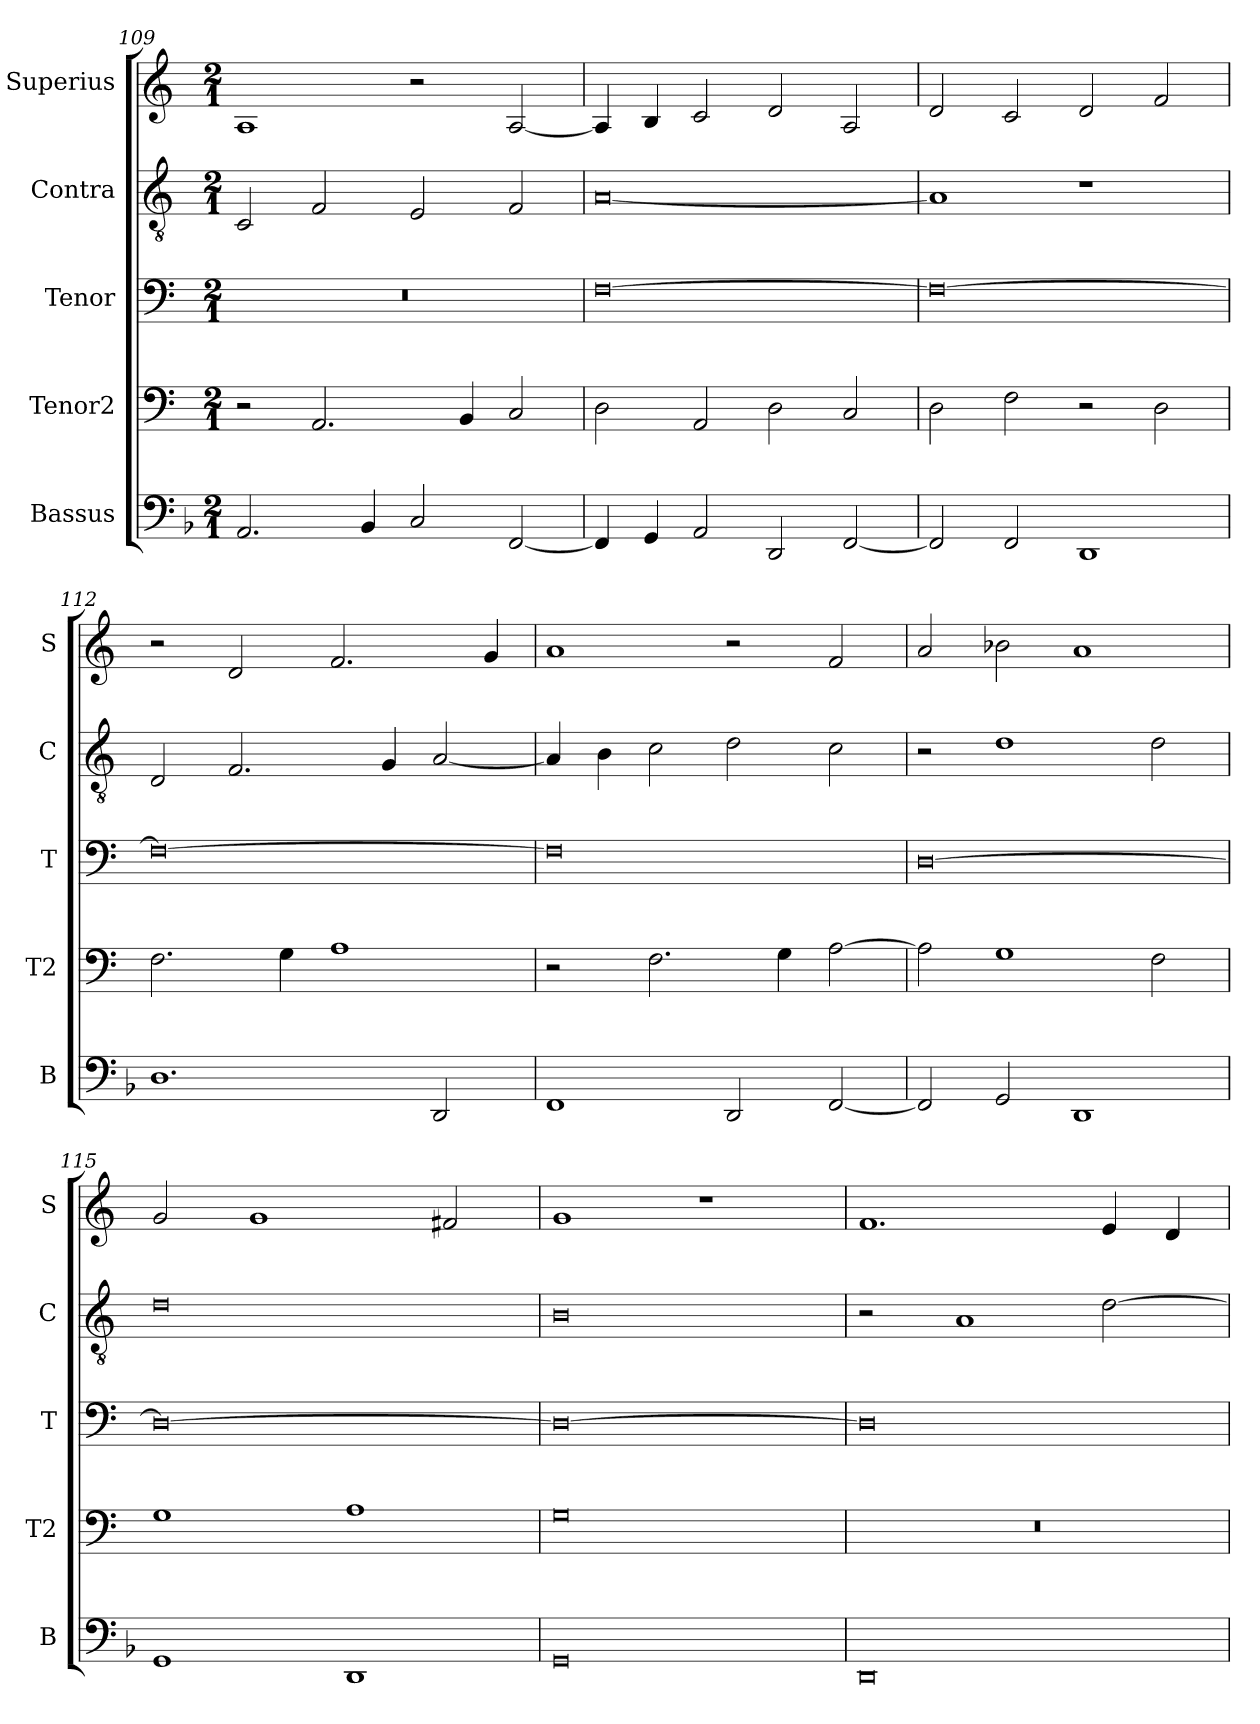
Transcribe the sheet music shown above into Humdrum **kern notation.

**kern	**kern	**kern	**kern	**kern
*part5	*part4	*part3	*part2	*part1
*staff5	*staff4	*staff3	*staff2	*staff1
*I"Bassus	*I"Tenor2	*I"Tenor	*I"Contra	*I"Superius
*I'B	*I'T2	*I'T	*I'C	*I'S
*clefF4	*clefF4	*clefF4	*clefGv2	*clefG2
*k[b-]	*k[]	*k[]	*k[]	*k[]
*M2/1	*M2/1	*M2/1	*M2/1	*M2/1
=109	=109	=109	=109	=109
2.AA/	2r	0r	2C/	1A
.	2.AA/	.	2F/	.
4BB-/	.	.	.	.
2C/	.	.	2E/	2r
.	4BB/	.	.	.
[2FF/	2C/	.	2F/	[2A/
=110	=110	=110	=110	=110
4FF/]	2D\	[0F\	[0A	4A/]
4GG/	.	.	.	4B/
2AA/	2AA/	.	.	2c/
2DD/	2D\	.	.	2d/
[2FF/	2C/	.	.	2A/
=111	=111	=111	=111	=111
2FF/]	2D\	0F\_	1A]	2d/
2FF/	2F\	.	.	2c/
1DD	2r	.	1r	2d/
.	2D\	.	.	2f/
=112	=112	=112	=112	=112
1.D	2.F\	0F\_	2D/	2r
.	.	.	2.F/	2d/
.	4G\	.	.	.
.	1A	.	.	2.f/
.	.	.	4G/	.
2DD/	.	.	[2A/	.
.	.	.	.	4g/
=113	=113	=113	=113	=113
1FF	2r	0F\]	4A/]	1a
.	.	.	4B\	.
.	2.F\	.	2c\	.
2DD/	.	.	2d\	2r
.	4G\	.	.	.
[2FF/	[2A\	.	2c\	2f/
=114	=114	=114	=114	=114
2FF/]	2A\]	[0D\	2r	2a/
2GG/	1G	.	1d	2b-X\
1DD	.	.	.	1a
.	2F\	.	2d\	.
=115	=115	=115	=115	=115
1GG	1G	0D\_	0d	2g/
.	.	.	.	1g
1DD	1A	.	.	.
.	.	.	.	2f#X/
=116	=116	=116	=116	=116
0GG	0G	0D\_	0B	1g
.	.	.	.	1r
=117	=117	=117	=117	=117
0DD	0r	0D\]	2r	1.f
.	.	.	1A	.
.	.	.	[2d\	4e/
.	.	.	.	4d/
=	=	=	=	=
*-	*-	*-	*-	*-
